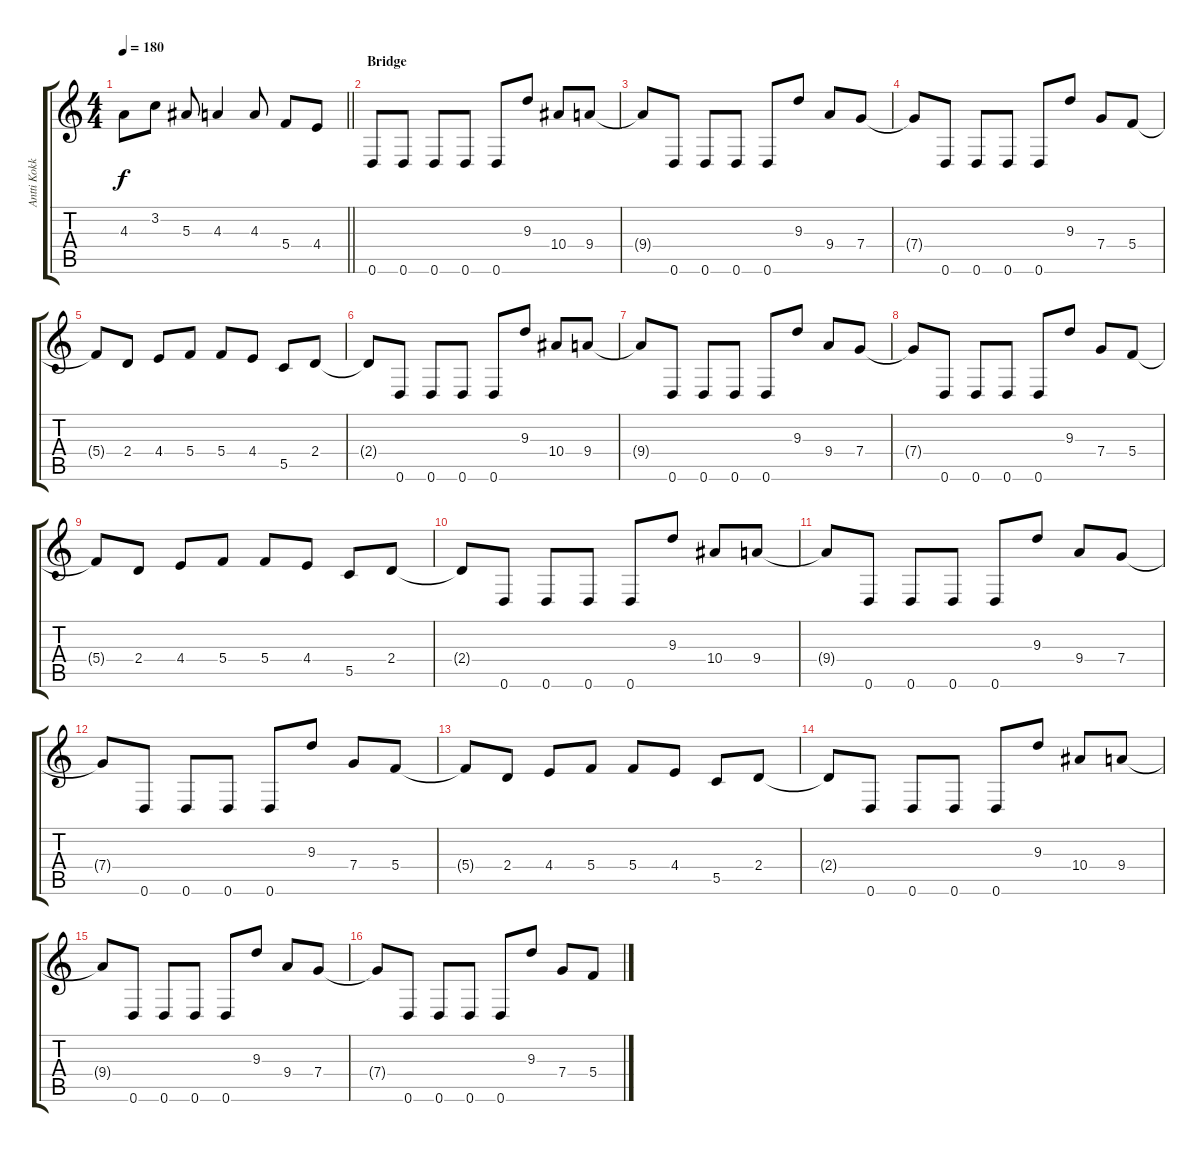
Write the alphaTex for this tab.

\track ("Antti Kokko" "Antti Kokk") {instrument distortionguitar}
\staff {score tabs}
\tuning (D4 A3 F3 C3 G2 D2) {hide}
\ts (4 4)
\tempo 180
\clef g2
\barLineRight lightlight
\ks c
4.3.8{dy f} 3.2.8 5.3.8 4.3.4 4.3.8 5.4.8 4.4.8 |
\section ("" "Bridge")
0.6.8 0.6.8 0.6.8 0.6.8 0.6.8 9.3.8 10.4.8 9.4.8 |
9.4{t}.8 0.6.8 0.6.8 0.6.8 0.6.8 9.3.8 9.4.8 7.4.8 |
7.4{t}.8 0.6.8 0.6.8 0.6.8 0.6.8 9.3.8 7.4.8 5.4.8 |
5.4{t}.8 2.4.8 4.4.8 5.4.8 5.4.8 4.4.8 5.5.8 2.4.8 |
2.4{t}.8 0.6.8 0.6.8 0.6.8 0.6.8 9.3.8 10.4.8 9.4.8 |
9.4{t}.8 0.6.8 0.6.8 0.6.8 0.6.8 9.3.8 9.4.8 7.4.8 |
7.4{t}.8 0.6.8 0.6.8 0.6.8 0.6.8 9.3.8 7.4.8 5.4.8 |
5.4{t}.8 2.4.8 4.4.8 5.4.8 5.4.8 4.4.8 5.5.8 2.4.8 |
2.4{t}.8 0.6.8 0.6.8 0.6.8 0.6.8 9.3.8 10.4.8 9.4.8 |
9.4{t}.8 0.6.8 0.6.8 0.6.8 0.6.8 9.3.8 9.4.8 7.4.8 |
7.4{t}.8 0.6.8 0.6.8 0.6.8 0.6.8 9.3.8 7.4.8 5.4.8 |
5.4{t}.8 2.4.8 4.4.8 5.4.8 5.4.8 4.4.8 5.5.8 2.4.8 |
2.4{t}.8 0.6.8 0.6.8 0.6.8 0.6.8 9.3.8 10.4.8 9.4.8 |
9.4{t}.8 0.6.8 0.6.8 0.6.8 0.6.8 9.3.8 9.4.8 7.4.8 |
7.4{t}.8 0.6.8 0.6.8 0.6.8 0.6.8 9.3.8 7.4.8 5.4.8
